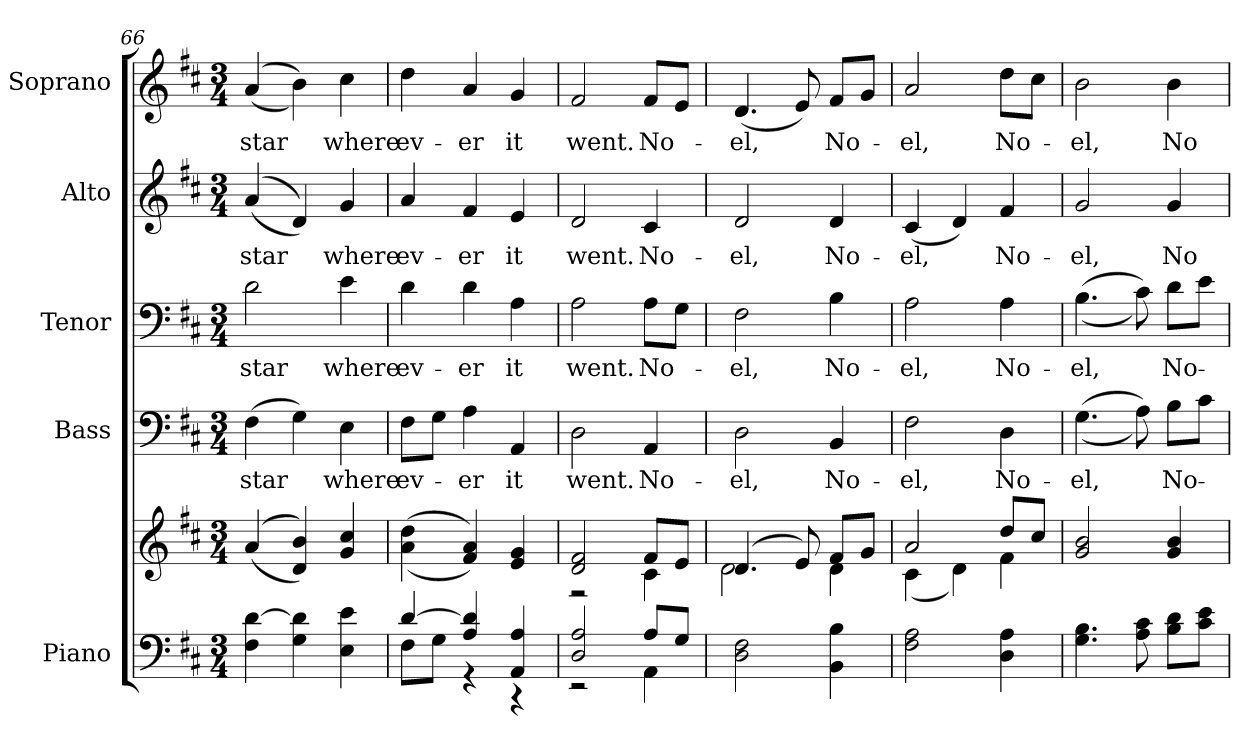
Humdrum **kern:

**kern	**kern	**kern	**text	**kern	**text	**kern	**text	**kern	**text
*part5	*part5	*part4	*part4	*part3	*part3	*part2	*part2	*part1	*part1
*staff6	*staff5	*staff4	*staff4	*staff3	*staff3	*staff2	*staff2	*staff1	*staff1
*I"Piano	*	*I"Bass	*	*I"Tenor	*	*I"Alto	*	*I"Soprano	*
*I'Pno.	*	*I'B.	*	*I'T.	*	*I'A.	*	*I'S.	*
*clefF4	*clefG2	*clefF4	*	*clefF4	*	*clefG2	*	*clefG2	*
*k[f#c#]	*k[f#c#]	*k[f#c#]	*	*k[f#c#]	*	*k[f#c#]	*	*k[f#c#]	*
*D:	*D:	*D:	*	*D:	*	*D:	*	*D:	*
*M3/4	*M3/4	*M3/4	*	*M3/4	*	*M3/4	*	*M3/4	*
=66	=66	=66	=66	=66	=66	=66	=66	=66	=66
!	!	!	!LO:LY:b:color=#000000	!	!	!	!	!	!
!	!	!	!	!	!LO:LY:b:color=#000000	!	!	!	!
!	!	!	!	!	!	!	!LO:LY:b:color=#000000	!	!
!	!	!	!	!	!	!	!	!	!LO:LY:b:color=#000000
4F#i\ [>4di	((4ai/	(4F#i\	star	2di\	star	((4ai/	star	((4ai/	star
4Gi\ 4di]	4di/ 4bi))	4Gi\)	.	.	.	4di/))	.	4bi\))	.
!	!	!	!LO:LY:b:color=#000000	!	!	!	!	!	!
!	!	!	!	!	!LO:LY:b:color=#000000	!	!	!	!
!	!	!	!	!	!	!	!LO:LY:b:color=#000000	!	!
!	!	!	!	!	!	!	!	!	!LO:LY:b:color=#000000
4Ei\ 4ei	4gi/ 4cc#i	4Ei\	where	4ei\	where	4gi/	where	4cc#i\	where
=67	=67	=67	=67	=67	=67	=67	=67	=67	=67
*^	*	*	*	*	*	*	*	*	*
!	!	!	!	!LO:LY:b:color=#000000	!	!	!	!	!	!
!	!	!	!	!	!	!LO:LY:b:color=#000000	!	!	!	!
!	!	!	!	!	!	!	!	!LO:LY:b:color=#000000	!	!
!	!	!	!	!	!	!	!	!	!	!LO:LY:b:color=#000000
[>4di/	8F#i\L	((4ai\ 4ddi	8F#i\L	ev-	4di\	ev-	4ai/	ev-	4ddi\	ev-
.	8Gi\J	.	8Gi\J	.	.	.	.	.	.	.
!	!	!	!	!LO:LY:b:color=#000000	!	!	!	!	!	!
!	!	!	!	!	!	!LO:LY:b:color=#000000	!	!	!	!
!	!	!	!	!	!	!	!	!LO:LY:b:color=#000000	!	!
!	!	!	!	!	!	!	!	!	!	!LO:LY:b:color=#000000
4Ai/ 4di]	4r	4f#i/ 4ai))	4Ai\	-er	4di\	-er	4f#i/	-er	4ai/	-er
!	!	!	!	!LO:LY:b:color=#000000	!	!	!	!	!	!
!	!	!	!	!	!	!LO:LY:b:color=#000000	!	!	!	!
!	!	!	!	!	!	!	!	!LO:LY:b:color=#000000	!	!
!	!	!	!	!	!	!	!	!	!	!LO:LY:b:color=#000000
4AAi/ 4Ai	4r	4ei/ 4gi	4AAi/	it	4Ai\	it	4ei/	it	4gi/	it
!!LO:PB:g=z
=68	=68	=68	=68	=68	=68	=68	=68	=68	=68	=68
*	*	*^	*	*	*	*	*	*	*	*
!	!	!	!	!	!LO:LY:b:color=#000000	!	!	!	!	!	!
!	!	!	!	!	!	!	!LO:LY:b:color=#000000	!	!	!	!
!	!	!	!	!	!	!	!	!	!LO:LY:b:color=#000000	!	!
!	!	!	!	!	!	!	!	!	!	!	!LO:LY:b:color=#000000
2Di/ 2Ai	2r	2di/ 2f#i	2r	2Di\	went.	2Ai\	went.	2di/	went.	2f#i/	went.
!	!	!	!	!	!LO:LY:b:color=#000000	!	!	!	!	!	!
!	!	!	!	!	!	!	!LO:LY:b:color=#000000	!	!	!	!
!	!	!	!	!	!	!	!	!	!LO:LY:b:color=#000000	!	!
!	!	!	!	!	!	!	!	!	!	!	!LO:LY:b:color=#000000
8Ai/L	4AAi\	8f#i/L	4c#i\	4AAi/	No-	8Ai\L	No-	4c#i/	No-	8f#i/L	No-
8Gi/J	.	8ei/J	.	.	.	8Gi\J	.	.	.	8ei/J	.
*v	*v	*	*	*	*	*	*	*	*	*	*
=69	=69	=69	=69	=69	=69	=69	=69	=69	=69	=69
!	!	!	!	!LO:LY:b:color=#000000	!	!	!	!	!	!
!	!	!	!	!	!	!LO:LY:b:color=#000000	!	!	!	!
!	!	!	!	!	!	!	!	!LO:LY:b:color=#000000	!	!
!	!	!	!	!	!	!	!	!	!	!LO:LY:b:color=#000000
2Di\ 2F#i	(4.di/	2di\	2Di\	-el,	2F#i\	-el,	2di/	-el,	(4.di/	-el,
.	8ei/)	.	.	.	.	.	.	.	8ei/)	.
!	!	!	!	!LO:LY:b:color=#000000	!	!	!	!	!	!
!	!	!	!	!	!	!LO:LY:b:color=#000000	!	!	!	!
!	!	!	!	!	!	!	!	!LO:LY:b:color=#000000	!	!
!	!	!	!	!	!	!	!	!	!	!LO:LY:b:color=#000000
4BBi\ 4Bi	8f#i/L	4di\	4BBi/	No-	4Bi\	No-	4di/	No-	8f#i/L	No-
.	8gi/J	.	.	.	.	.	.	.	8gi/J	.
=70	=70	=70	=70	=70	=70	=70	=70	=70	=70	=70
!	!	!	!	!LO:LY:b:color=#000000	!	!	!	!	!	!
!	!	!	!	!	!	!LO:LY:b:color=#000000	!	!	!	!
!	!	!	!	!	!	!	!	!LO:LY:b:color=#000000	!	!
!	!	!	!	!	!	!	!	!	!	!LO:LY:b:color=#000000
2F#i\ 2Ai	2ai/	(4c#i\	2F#i\	-el,	2Ai\	-el,	(4c#i/	-el,	2ai/	-el,
.	.	4di\)	.	.	.	.	4di/)	.	.	.
!	!	!	!	!LO:LY:b:color=#000000	!	!	!	!	!	!
!	!	!	!	!	!	!LO:LY:b:color=#000000	!	!	!	!
!	!	!	!	!	!	!	!	!LO:LY:b:color=#000000	!	!
!	!	!	!	!	!	!	!	!	!	!LO:LY:b:color=#000000
4Di\ 4Ai	8ddi/L	4f#i\	4Di\	No-	4Ai\	No-	4f#i/	No-	8ddi\L	No-
.	8cc#i/J	.	.	.	.	.	.	.	8cc#i\J	.
*	*v	*v	*	*	*	*	*	*	*	*
!!LO:PB:g=z
=71	=71	=71	=71	=71	=71	=71	=71	=71	=71
!	!	!	!LO:LY:b:color=#000000	!	!	!	!	!	!
!	!	!	!	!	!LO:LY:b:color=#000000	!	!	!	!
!	!	!	!	!	!	!	!LO:LY:b:color=#000000	!	!
!	!	!	!	!	!	!	!	!	!LO:LY:b:color=#000000
4.Gi\ 4.Bi	2gi/ 2bi	((4.Gi\	-el,	((4.Bi\	-el,	2gi/	-el,	2bi\	-el,
8Ai\ 8c#i	.	8Ai\))	.	8c#i\))	.	.	.	.	.
!	!	!	!LO:LY:b:color=#000000	!	!	!	!	!	!
!	!	!	!	!	!LO:LY:b:color=#000000	!	!	!	!
!	!	!	!	!	!	!	!LO:LY:b:color=#000000	!	!
!	!	!	!	!	!	!	!	!	!LO:LY:b:color=#000000
8Bi\ 8diL	4gi/ 4bi	8Bi\L	No-	8di\L	No-	4gi/	No-	4bi\	No-
8c#i\ 8eiJ	.	8c#i\J	.	8ei\J	.	.	.	.	.
=	=	=	=	=	=	=	=	=	=
*-	*-	*-	*-	*-	*-	*-	*-	*-	*-
